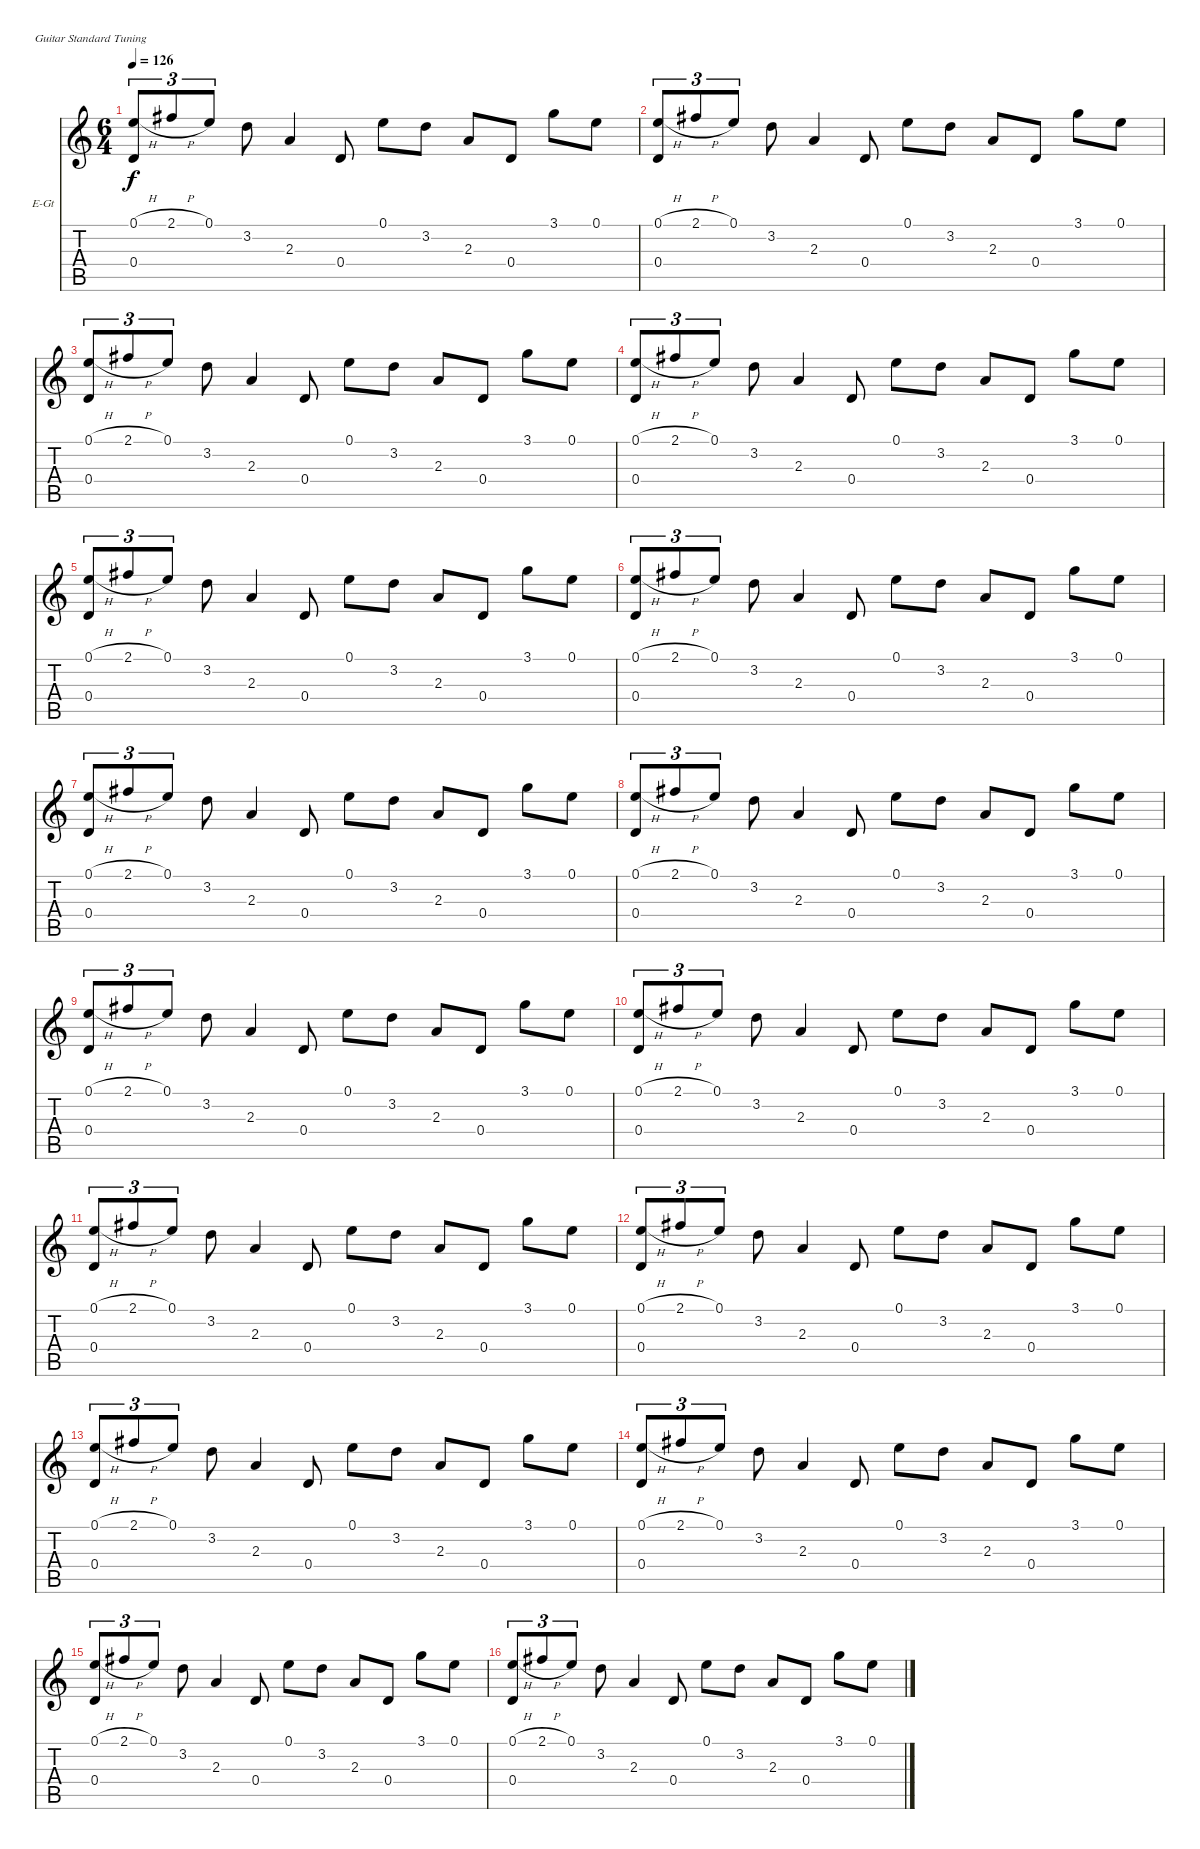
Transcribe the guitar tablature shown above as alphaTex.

\defaultSystemsLayout 4
\bracketExtendMode nobrackets
\firstSystemTrackNameOrientation horizontal
\otherSystemsTrackNameOrientation horizontal
\track ("Stone Gossard (Clean)" "E-Gt") {instrument electricguitarclean}
\staff {score tabs}
\tuning (E4 B3 G3 D3 A2 E2)
\ts (6 4)
\tempo 126
\clef g2
\ks c
(0.1{h} 0.4).8{tu (3 2) dy f} 2.1{h}.8{tu (3 2)} 0.1.8{tu (3 2) beam split} 3.2.8 2.3.4 0.4.8 0.1.8 3.2.8{beam split} 2.3.8 0.4.8{beam split} 3.1.8 0.1.8 |
(0.1{h} 0.4).8{tu (3 2)} 2.1{h}.8{tu (3 2)} 0.1.8{tu (3 2) beam split} 3.2.8 2.3.4 0.4.8 0.1.8 3.2.8{beam split} 2.3.8 0.4.8{beam split} 3.1.8 0.1.8 |
(0.1{h} 0.4).8{tu (3 2)} 2.1{h}.8{tu (3 2)} 0.1.8{tu (3 2) beam split} 3.2.8 2.3.4 0.4.8 0.1.8 3.2.8{beam split} 2.3.8 0.4.8{beam split} 3.1.8 0.1.8 |
(0.1{h} 0.4).8{tu (3 2)} 2.1{h}.8{tu (3 2)} 0.1.8{tu (3 2) beam split} 3.2.8 2.3.4 0.4.8 0.1.8 3.2.8{beam split} 2.3.8 0.4.8{beam split} 3.1.8 0.1.8 |
(0.1{h} 0.4).8{tu (3 2)} 2.1{h}.8{tu (3 2)} 0.1.8{tu (3 2) beam split} 3.2.8 2.3.4 0.4.8 0.1.8 3.2.8{beam split} 2.3.8 0.4.8{beam split} 3.1.8 0.1.8 |
(0.1{h} 0.4).8{tu (3 2)} 2.1{h}.8{tu (3 2)} 0.1.8{tu (3 2) beam split} 3.2.8 2.3.4 0.4.8 0.1.8 3.2.8{beam split} 2.3.8 0.4.8{beam split} 3.1.8 0.1.8 |
(0.1{h} 0.4).8{tu (3 2)} 2.1{h}.8{tu (3 2)} 0.1.8{tu (3 2) beam split} 3.2.8 2.3.4 0.4.8 0.1.8 3.2.8{beam split} 2.3.8 0.4.8{beam split} 3.1.8 0.1.8 |
(0.1{h} 0.4).8{tu (3 2)} 2.1{h}.8{tu (3 2)} 0.1.8{tu (3 2) beam split} 3.2.8 2.3.4 0.4.8 0.1.8 3.2.8{beam split} 2.3.8 0.4.8{beam split} 3.1.8 0.1.8 |
(0.1{h} 0.4).8{tu (3 2)} 2.1{h}.8{tu (3 2)} 0.1.8{tu (3 2) beam split} 3.2.8 2.3.4 0.4.8 0.1.8 3.2.8{beam split} 2.3.8 0.4.8{beam split} 3.1.8 0.1.8 |
(0.1{h} 0.4).8{tu (3 2)} 2.1{h}.8{tu (3 2)} 0.1.8{tu (3 2) beam split} 3.2.8 2.3.4 0.4.8 0.1.8 3.2.8{beam split} 2.3.8 0.4.8{beam split} 3.1.8 0.1.8 |
(0.1{h} 0.4).8{tu (3 2)} 2.1{h}.8{tu (3 2)} 0.1.8{tu (3 2) beam split} 3.2.8 2.3.4 0.4.8 0.1.8 3.2.8{beam split} 2.3.8 0.4.8{beam split} 3.1.8 0.1.8 |
(0.1{h} 0.4).8{tu (3 2)} 2.1{h}.8{tu (3 2)} 0.1.8{tu (3 2) beam split} 3.2.8 2.3.4 0.4.8 0.1.8 3.2.8{beam split} 2.3.8 0.4.8{beam split} 3.1.8 0.1.8 |
(0.1{h} 0.4).8{tu (3 2)} 2.1{h}.8{tu (3 2)} 0.1.8{tu (3 2) beam split} 3.2.8 2.3.4 0.4.8 0.1.8 3.2.8{beam split} 2.3.8 0.4.8{beam split} 3.1.8 0.1.8 |
(0.1{h} 0.4).8{tu (3 2)} 2.1{h}.8{tu (3 2)} 0.1.8{tu (3 2) beam split} 3.2.8 2.3.4 0.4.8 0.1.8 3.2.8{beam split} 2.3.8 0.4.8{beam split} 3.1.8 0.1.8 |
(0.1{h} 0.4).8{tu (3 2)} 2.1{h}.8{tu (3 2)} 0.1.8{tu (3 2) beam split} 3.2.8 2.3.4 0.4.8 0.1.8 3.2.8{beam split} 2.3.8 0.4.8{beam split} 3.1.8 0.1.8 |
(0.1{h} 0.4).8{tu (3 2)} 2.1{h}.8{tu (3 2)} 0.1.8{tu (3 2) beam split} 3.2.8 2.3.4 0.4.8 0.1.8 3.2.8{beam split} 2.3.8 0.4.8{beam split} 3.1.8 0.1.8
